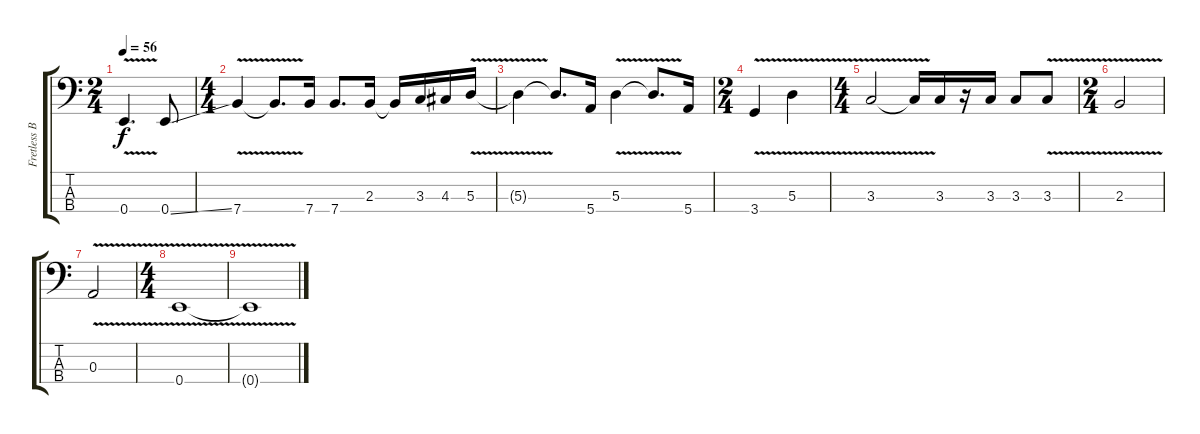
\track ("Fretless Bass (Gilmour)" "Fretless B") {instrument fretlessbass}
\staff {score tabs}
\tuning (G2 D2 A1 E1) {hide}
\ts (2 4)
\tempo 56
\clef f4
\ks c
0.4{v}.4{d dy f} 0.4{ss}.8 |
\ts (4 4)
7.4{v}.4 7.4{t}.8{d} 7.4.16 7.4.8{d} 2.3.16 2.3{t}.16 3.3.16 4.3.16 5.3{v}.16 |
5.3{t}.4 5.3{t}.8{d} 5.4.16 5.3{v}.4 5.3{t}.8{d} 5.4.16 |
\ts (2 4)
3.4{v}.4 5.3{v}.4 |
\ts (4 4)
3.3{v}.2 3.3{t}.16 3.3.16 r.16 3.3.16 3.3.8 3.3{v}.8 |
\ts (2 4)
2.3{v}.2 |
0.3{v}.2 |
\ts (4 4)
0.4{v}.1 |
0.4{t}.1
